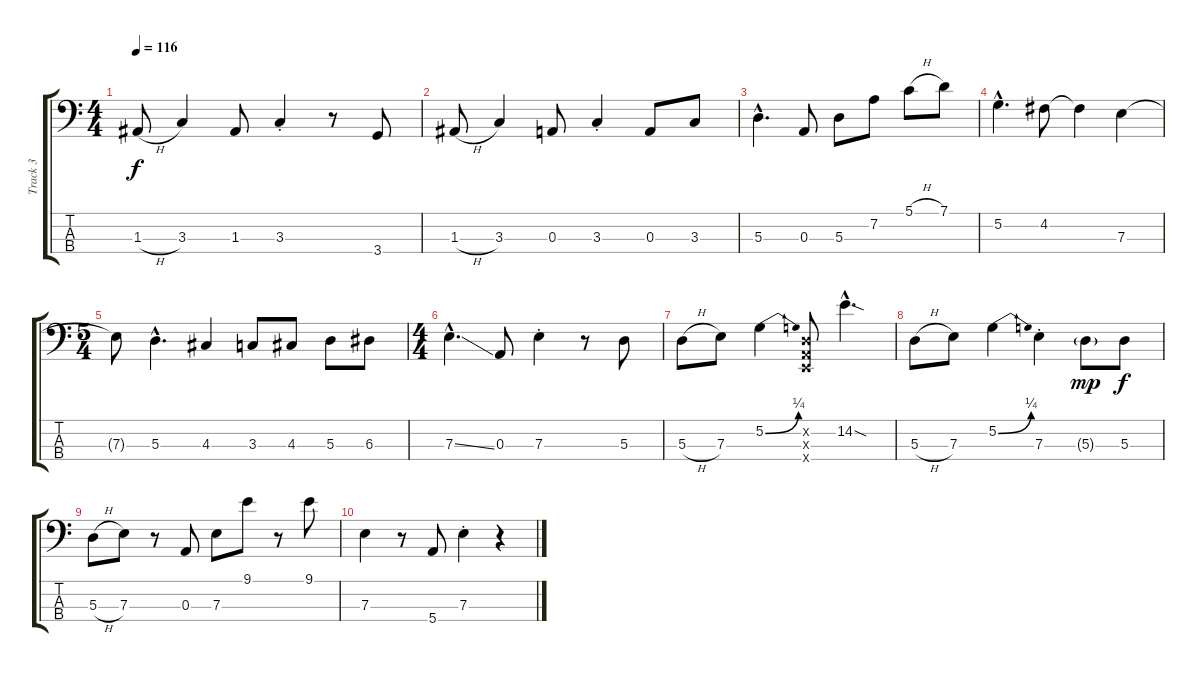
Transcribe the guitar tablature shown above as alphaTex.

\track ("Track 3" "Track 3") {instrument electricbasspick}
\staff {score tabs}
\tuning (G2 D2 A1 E1) {hide}
\ts (4 4)
\tempo 116
\clef f4
\ks c
1.3{h}.8{dy f} 3.3.4 1.3.8 3.3{st}.4 r.8 3.4.8 |
1.3{h}.8 3.3.4 0.3.8 3.3{st}.4 0.3.8 3.3.8 |
5.3{hac}.4{d} 0.3.8 5.3.8 7.2.8 5.1{h}.8 7.1.8 |
5.2{hac}.4{d} 4.2.8 4.2{t}.4 7.3.4 |
\ts (5 4)
7.3{t}.8 5.3{hac}.4{d} 4.3.4 3.3.8 4.3.8 5.3.8 6.3.8 |
\ts (4 4)
7.3{ss hac}.4{d} 0.3.8 7.3{st}.4 r.8 5.3.8 |
5.3{h}.8 7.3.8 5.2{be (bend 0 0 60 1)}.4 (0.2{x} 0.3{x} 0.4{x}).8 14.2{sod hac}.4{d} |
5.3{h}.8 7.3.8 5.2{be (bend 0 0 60 1)}.4 7.3{st}.4 5.3{g}.8{dy mp} 5.3.8{dy f} |
5.3{h}.8{volume 0} 7.3.8 r.8 0.3.8 7.3.8 9.1.8 r.8 9.1.8 |
7.3.4 r.8 5.4.8 7.3{st}.4 r.4
